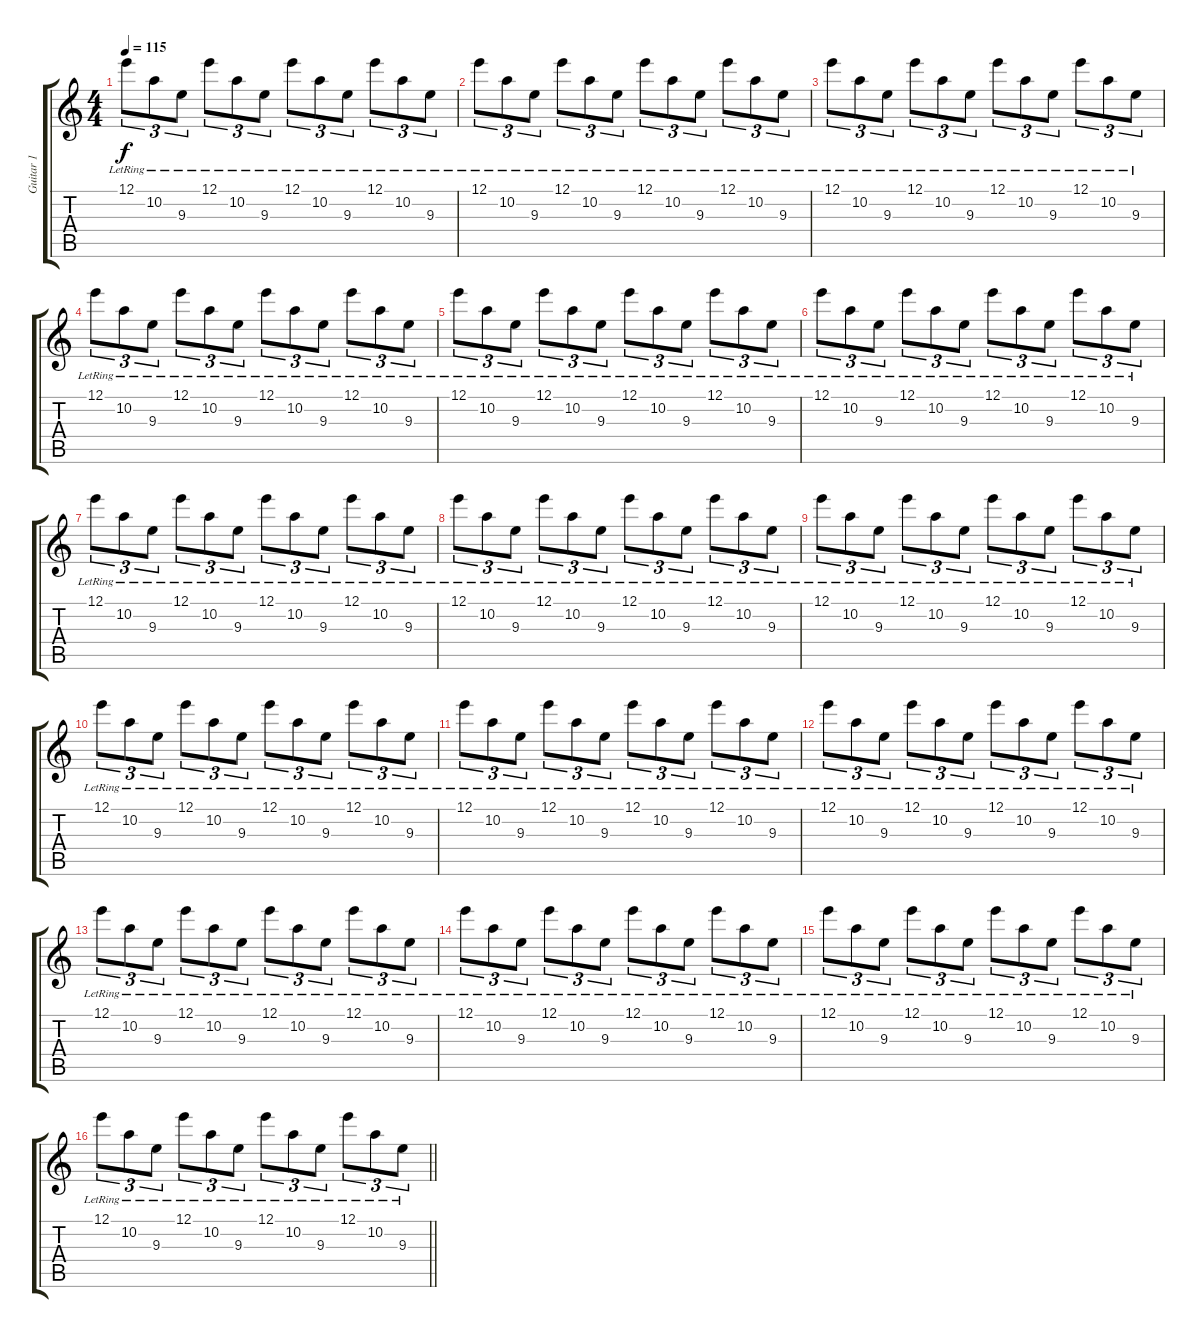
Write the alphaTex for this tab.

\track ("Guitar 1" "Guitar 1") {instrument overdrivenguitar}
\staff {score tabs}
\tuning (E4 B3 G3 D3 A2 E2) {hide}
\ts (4 4)
\tempo 115
\clef g2
\ks c
12.1{lr}.8{tu (3 2) dy f} 10.2{lr}.8{tu (3 2)} 9.3{lr}.8{tu (3 2)} 12.1{lr}.8{tu (3 2)} 10.2{lr}.8{tu (3 2)} 9.3{lr}.8{tu (3 2)} 12.1{lr}.8{tu (3 2)} 10.2{lr}.8{tu (3 2)} 9.3{lr}.8{tu (3 2)} 12.1{lr}.8{tu (3 2)} 10.2{lr}.8{tu (3 2)} 9.3{lr}.8{tu (3 2)} |
12.1{lr}.8{tu (3 2)} 10.2{lr}.8{tu (3 2)} 9.3{lr}.8{tu (3 2)} 12.1{lr}.8{tu (3 2)} 10.2{lr}.8{tu (3 2)} 9.3{lr}.8{tu (3 2)} 12.1{lr}.8{tu (3 2)} 10.2{lr}.8{tu (3 2)} 9.3{lr}.8{tu (3 2)} 12.1{lr}.8{tu (3 2)} 10.2{lr}.8{tu (3 2)} 9.3{lr}.8{tu (3 2)} |
12.1{lr}.8{tu (3 2)} 10.2{lr}.8{tu (3 2)} 9.3{lr}.8{tu (3 2)} 12.1{lr}.8{tu (3 2)} 10.2{lr}.8{tu (3 2)} 9.3{lr}.8{tu (3 2)} 12.1{lr}.8{tu (3 2)} 10.2{lr}.8{tu (3 2)} 9.3{lr}.8{tu (3 2)} 12.1{lr}.8{tu (3 2)} 10.2{lr}.8{tu (3 2)} 9.3{lr}.8{tu (3 2)} |
12.1{lr}.8{tu (3 2)} 10.2{lr}.8{tu (3 2)} 9.3{lr}.8{tu (3 2)} 12.1{lr}.8{tu (3 2)} 10.2{lr}.8{tu (3 2)} 9.3{lr}.8{tu (3 2)} 12.1{lr}.8{tu (3 2)} 10.2{lr}.8{tu (3 2)} 9.3{lr}.8{tu (3 2)} 12.1{lr}.8{tu (3 2)} 10.2{lr}.8{tu (3 2)} 9.3{lr}.8{tu (3 2)} |
12.1{lr}.8{tu (3 2)} 10.2{lr}.8{tu (3 2)} 9.3{lr}.8{tu (3 2)} 12.1{lr}.8{tu (3 2)} 10.2{lr}.8{tu (3 2)} 9.3{lr}.8{tu (3 2)} 12.1{lr}.8{tu (3 2)} 10.2{lr}.8{tu (3 2)} 9.3{lr}.8{tu (3 2)} 12.1{lr}.8{tu (3 2)} 10.2{lr}.8{tu (3 2)} 9.3{lr}.8{tu (3 2)} |
12.1{lr}.8{tu (3 2)} 10.2{lr}.8{tu (3 2)} 9.3{lr}.8{tu (3 2)} 12.1{lr}.8{tu (3 2)} 10.2{lr}.8{tu (3 2)} 9.3{lr}.8{tu (3 2)} 12.1{lr}.8{tu (3 2)} 10.2{lr}.8{tu (3 2)} 9.3{lr}.8{tu (3 2)} 12.1{lr}.8{tu (3 2)} 10.2{lr}.8{tu (3 2)} 9.3{lr}.8{tu (3 2)} |
12.1{lr}.8{tu (3 2)} 10.2{lr}.8{tu (3 2)} 9.3{lr}.8{tu (3 2)} 12.1{lr}.8{tu (3 2)} 10.2{lr}.8{tu (3 2)} 9.3{lr}.8{tu (3 2)} 12.1{lr}.8{tu (3 2)} 10.2{lr}.8{tu (3 2)} 9.3{lr}.8{tu (3 2)} 12.1{lr}.8{tu (3 2)} 10.2{lr}.8{tu (3 2)} 9.3{lr}.8{tu (3 2)} |
12.1{lr}.8{tu (3 2)} 10.2{lr}.8{tu (3 2)} 9.3{lr}.8{tu (3 2)} 12.1{lr}.8{tu (3 2)} 10.2{lr}.8{tu (3 2)} 9.3{lr}.8{tu (3 2)} 12.1{lr}.8{tu (3 2)} 10.2{lr}.8{tu (3 2)} 9.3{lr}.8{tu (3 2)} 12.1{lr}.8{tu (3 2)} 10.2{lr}.8{tu (3 2)} 9.3{lr}.8{tu (3 2)} |
12.1{lr}.8{tu (3 2)} 10.2{lr}.8{tu (3 2)} 9.3{lr}.8{tu (3 2)} 12.1{lr}.8{tu (3 2)} 10.2{lr}.8{tu (3 2)} 9.3{lr}.8{tu (3 2)} 12.1{lr}.8{tu (3 2)} 10.2{lr}.8{tu (3 2)} 9.3{lr}.8{tu (3 2)} 12.1{lr}.8{tu (3 2)} 10.2{lr}.8{tu (3 2)} 9.3{lr}.8{tu (3 2)} |
12.1{lr}.8{tu (3 2)} 10.2{lr}.8{tu (3 2)} 9.3{lr}.8{tu (3 2)} 12.1{lr}.8{tu (3 2)} 10.2{lr}.8{tu (3 2)} 9.3{lr}.8{tu (3 2)} 12.1{lr}.8{tu (3 2)} 10.2{lr}.8{tu (3 2)} 9.3{lr}.8{tu (3 2)} 12.1{lr}.8{tu (3 2)} 10.2{lr}.8{tu (3 2)} 9.3{lr}.8{tu (3 2)} |
12.1{lr}.8{tu (3 2)} 10.2{lr}.8{tu (3 2)} 9.3{lr}.8{tu (3 2)} 12.1{lr}.8{tu (3 2)} 10.2{lr}.8{tu (3 2)} 9.3{lr}.8{tu (3 2)} 12.1{lr}.8{tu (3 2)} 10.2{lr}.8{tu (3 2)} 9.3{lr}.8{tu (3 2)} 12.1{lr}.8{tu (3 2)} 10.2{lr}.8{tu (3 2)} 9.3{lr}.8{tu (3 2)} |
12.1{lr}.8{tu (3 2)} 10.2{lr}.8{tu (3 2)} 9.3{lr}.8{tu (3 2)} 12.1{lr}.8{tu (3 2)} 10.2{lr}.8{tu (3 2)} 9.3{lr}.8{tu (3 2)} 12.1{lr}.8{tu (3 2)} 10.2{lr}.8{tu (3 2)} 9.3{lr}.8{tu (3 2)} 12.1{lr}.8{tu (3 2)} 10.2{lr}.8{tu (3 2)} 9.3{lr}.8{tu (3 2)} |
12.1{lr}.8{tu (3 2)} 10.2{lr}.8{tu (3 2)} 9.3{lr}.8{tu (3 2)} 12.1{lr}.8{tu (3 2)} 10.2{lr}.8{tu (3 2)} 9.3{lr}.8{tu (3 2)} 12.1{lr}.8{tu (3 2)} 10.2{lr}.8{tu (3 2)} 9.3{lr}.8{tu (3 2)} 12.1{lr}.8{tu (3 2)} 10.2{lr}.8{tu (3 2)} 9.3{lr}.8{tu (3 2)} |
12.1{lr}.8{tu (3 2)} 10.2{lr}.8{tu (3 2)} 9.3{lr}.8{tu (3 2)} 12.1{lr}.8{tu (3 2)} 10.2{lr}.8{tu (3 2)} 9.3{lr}.8{tu (3 2)} 12.1{lr}.8{tu (3 2)} 10.2{lr}.8{tu (3 2)} 9.3{lr}.8{tu (3 2)} 12.1{lr}.8{tu (3 2)} 10.2{lr}.8{tu (3 2)} 9.3{lr}.8{tu (3 2)} |
12.1{lr}.8{tu (3 2)} 10.2{lr}.8{tu (3 2)} 9.3{lr}.8{tu (3 2)} 12.1{lr}.8{tu (3 2)} 10.2{lr}.8{tu (3 2)} 9.3{lr}.8{tu (3 2)} 12.1{lr}.8{tu (3 2)} 10.2{lr}.8{tu (3 2)} 9.3{lr}.8{tu (3 2)} 12.1{lr}.8{tu (3 2)} 10.2{lr}.8{tu (3 2)} 9.3{lr}.8{tu (3 2)} |
\barLineRight lightlight
12.1{lr}.8{tu (3 2)} 10.2{lr}.8{tu (3 2)} 9.3{lr}.8{tu (3 2)} 12.1{lr}.8{tu (3 2)} 10.2{lr}.8{tu (3 2)} 9.3{lr}.8{tu (3 2)} 12.1{lr}.8{tu (3 2)} 10.2{lr}.8{tu (3 2)} 9.3{lr}.8{tu (3 2)} 12.1{lr}.8{tu (3 2)} 10.2{lr}.8{tu (3 2)} 9.3{lr}.8{tu (3 2)}
